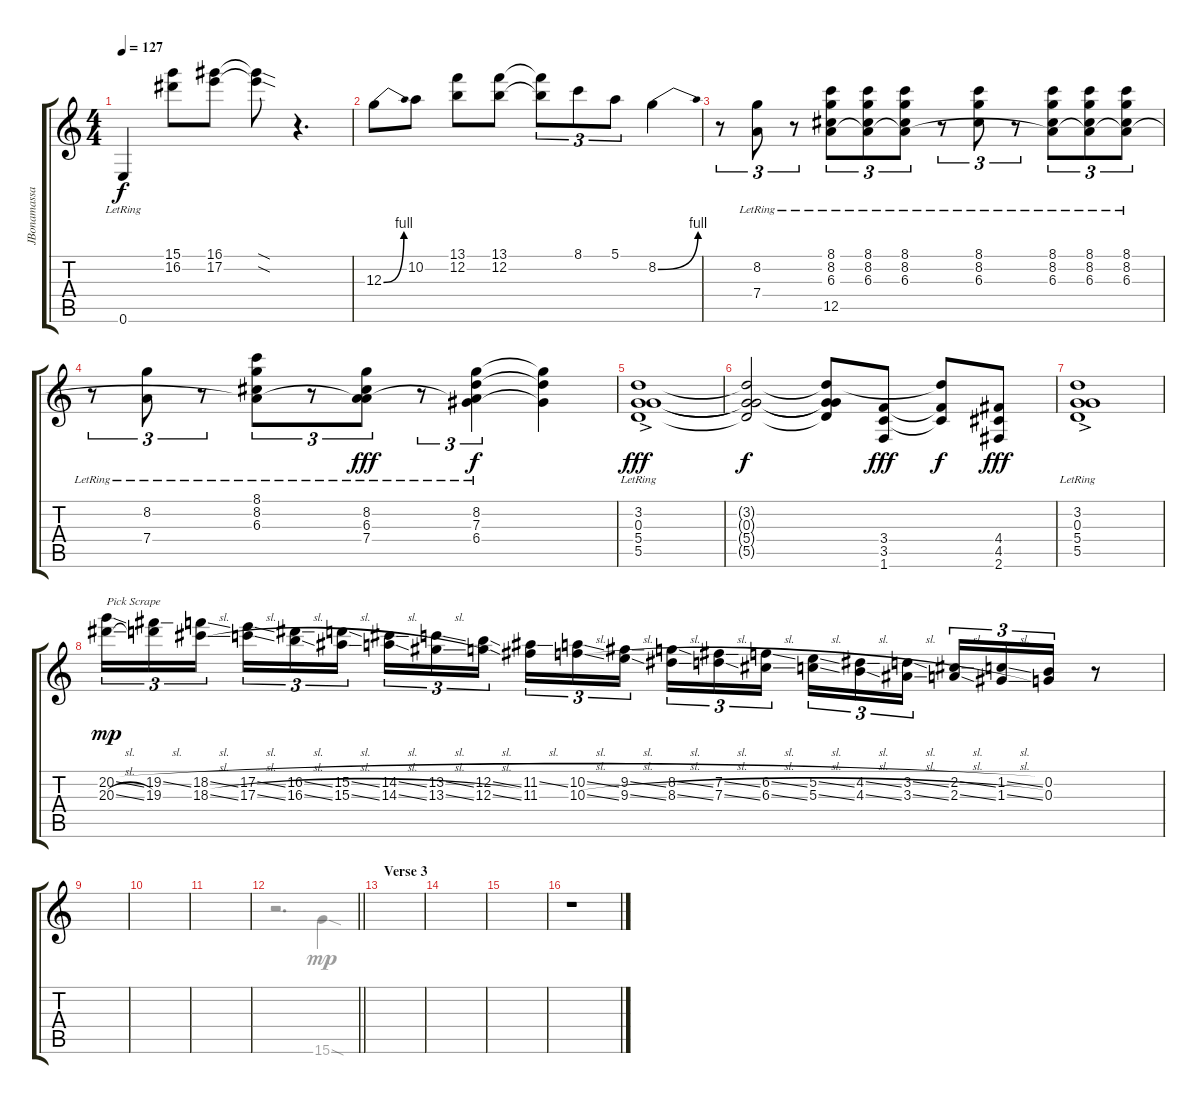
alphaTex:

\track ("JBonamassa Solo" "JBonamassa") {instrument overdrivenguitar}
\staff {score tabs}
\tuning (E4 B3 G3 D3 A2 E2) {hide}
\voice
\ts (4 4)
\tempo 127
\clef g2
\ks c
0.6{lr}.4{dy f} (15.1 16.2).8 (16.1 17.2).8 (16.1{sod t} 17.2{sod t}).8 r.4{d} |
12.3{be (bend 0 0 60 4)}.8 10.2.8 (13.1 12.2).8 (13.1 12.2).8 (13.1{t} 12.2{t}).8{tu (3 2)} 8.1.8{tu (3 2)} 5.1.8{tu (3 2)} 8.2{be (bend 0 0 60 4)}.4 |
r.8{tu (3 2) instrument overdrivenguitar} (8.2{lr} 7.4).8{tu (3 2)} r.8{tu (3 2)} (8.1{lr} 8.2{lr} 6.3{lr} 12.5).8{tu (3 2)} (8.1{lr} 8.2{lr} 6.3{lr} 12.5{t}).8{tu (3 2)} (8.1{lr} 8.2{lr} 6.3{lr} 12.5{t}).8{tu (3 2)} r.8{tu (3 2)} (8.1{lr} 8.2{lr} 6.3{lr}).8{tu (3 2)} r.8{tu (3 2)} (8.1{lr} 8.2{lr} 6.3{lr} 12.5{t}).8{tu (3 2)} (8.1{lr} 8.2{lr} 6.3{lr} 12.5{t}).8{tu (3 2)} (8.1{lr} 8.2{lr} 6.3{lr} 12.5{t}).8{tu (3 2)} |
r.8{tu (3 2)} (8.2{lr} 7.4).8{tu (3 2)} r.8{tu (3 2)} (8.1{lr} 8.2{lr} 6.3{lr} 12.5{t}).8{tu (3 2)} r.8{tu (3 2)} (8.2{lr} 6.3{lr} 7.4 12.5{t}).8{tu (3 2) dy fff} r.8{tu (3 2)} (8.2{lr} 7.3{lr} 6.4 12.5{t}).4{tu (3 2) dy f} (8.2{t} 7.3{t} 6.4{t}).4 |
(3.2{ac lr} 0.3{ac lr} 5.4{ac lr} 5.5{ac lr}).1{dy fff} |
(3.2{t} 0.3{t} 5.4{t} 5.5{t}).2{dy f} (3.2{t} 0.3{t} 5.4{t} 5.5{t}).8 (3.4 3.5 1.6).8{dy fff} (3.2{t} 3.4{t} 3.5{t}).8{dy f} (4.4 4.5 2.6).8{dy fff} |
(3.2{ac lr} 0.3{ac lr} 5.4{ac lr} 5.5{ac lr}).1 |
(20.2{sl} 20.3{sl}).16{tu (3 2) txt "Pick Scrape" dy mp} (19.2{sl} 19.3).16{tu (3 2)} (18.2{sl} 18.3{sl}).16{tu (3 2) beam splitsecondary} (17.2{sl} 17.3{sl}).16{tu (3 2)} (16.2{sl} 16.3{sl}).16{tu (3 2)} (15.2{sl} 15.3{sl}).16{tu (3 2)} (14.2{sl} 14.3{sl}).16{tu (3 2)} (13.2{sl} 13.3{sl}).16{tu (3 2)} (12.2{sl} 12.3{sl}).16{tu (3 2) beam splitsecondary} (11.2{sl} 11.3).16{tu (3 2)} (10.2{sl} 10.3{sl}).16{tu (3 2)} (9.2{sl} 9.3{sl}).16{tu (3 2)} (8.2{sl} 8.3{sl}).16{tu (3 2)} (7.2{sl} 7.3{sl}).16{tu (3 2)} (6.2{sl} 6.3{sl}).16{tu (3 2) beam splitsecondary} (5.2{sl} 5.3{sl}).16{tu (3 2)} (4.2{sl} 4.3{sl}).16{tu (3 2)} (3.2{sl} 3.3{sl}).16{tu (3 2)} (2.2{sl} 2.3{sl}).16{tu (3 2)} (1.2{sl} 1.3{sl}).16{tu (3 2)} (0.2 0.3).16{tu (3 2)} r.8{instrument overdrivenguitar} |
|
|
|
\barLineRight lightlight
|
\section ("" "Verse 3")
|
|
|
r.1
\voice
\clef g2
\ottava regular
\simile none
\ks c
|
|
|
|
|
|
|
|
|
|
|
\barLineRight lightlight
r.2{d} 15.6{sod}.4 |
|
|
|
